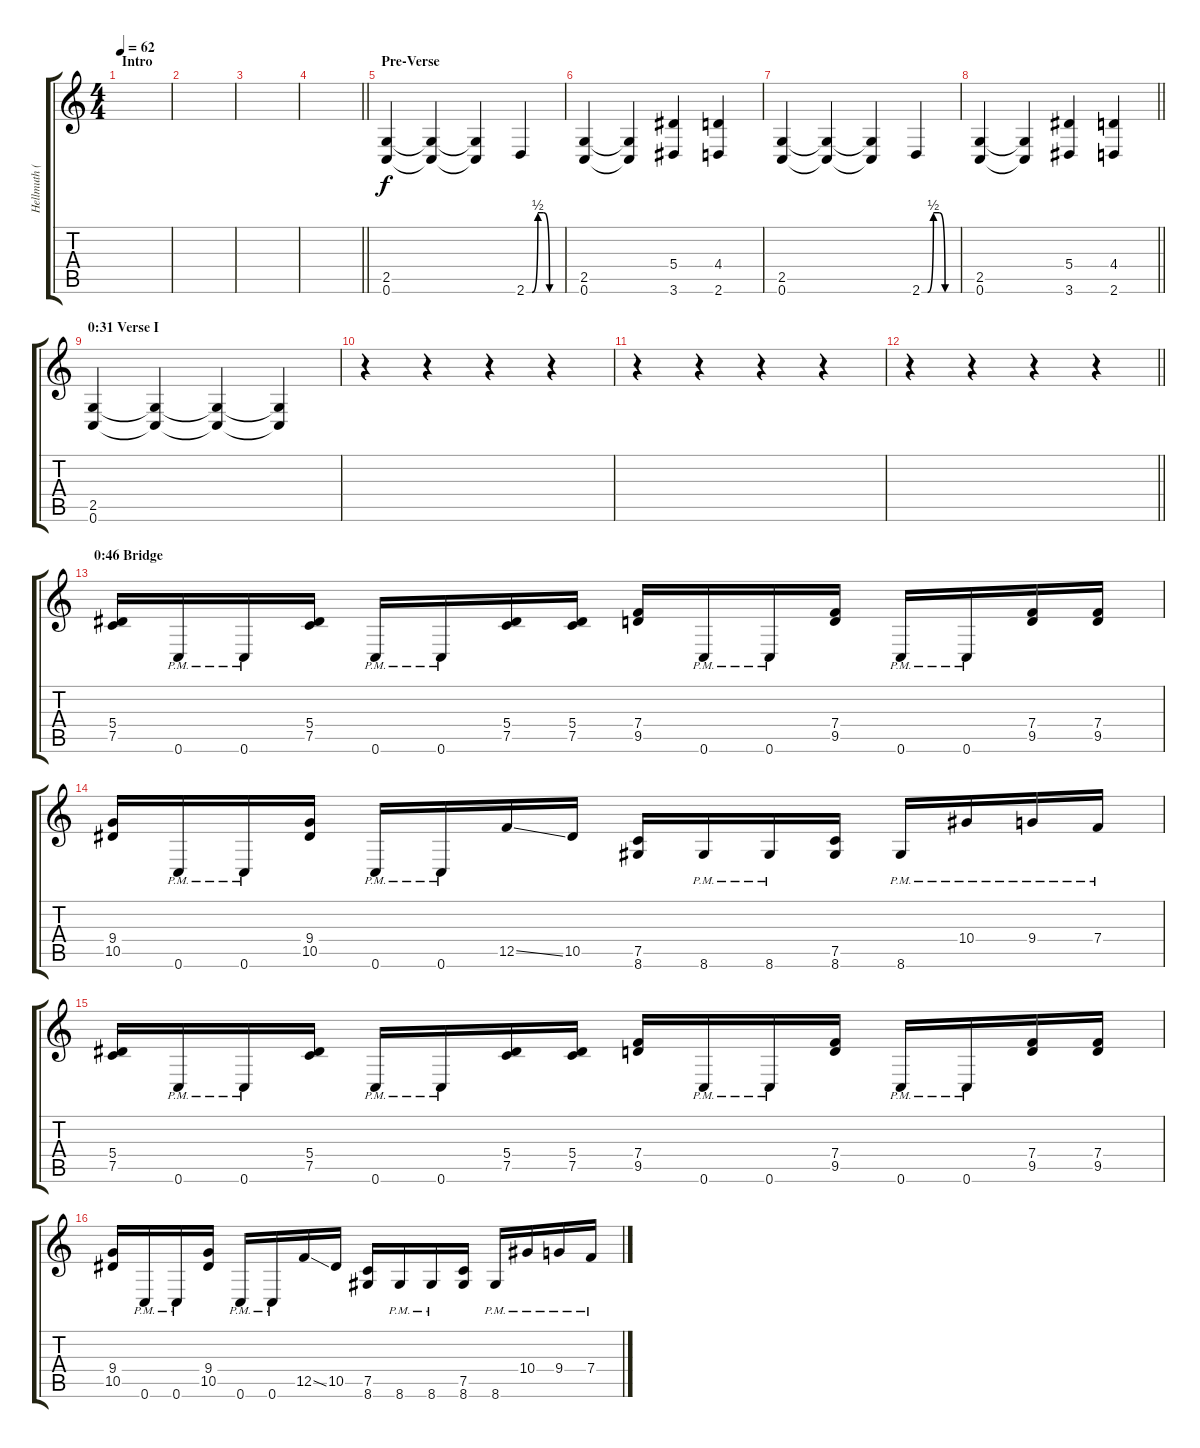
\track ("Hellmuth (Lead Guitar)" "Hellmuth (") {instrument distortionguitar}
\staff {score tabs}
\tuning (C4 G3 Eb3 Bb2 F2 C2) {hide}
\ts (4 4)
\section ("" "Intro")
\tempo 62
\clef g2
\ks c
|
|
|
\barLineRight lightlight
|
\section ("" "Pre-Verse")
(2.5 0.6).4 (2.5{t} 0.6{t}).4 (2.5{t} 0.6{t}).4 2.6{be (custom 0 0 10 0 20 2 30 2 40 0 60 0)}.4 |
(2.5 0.6).4 (2.5{t} 0.6{t}).4 (5.4 3.6).4 (4.4 2.6).4 |
(2.5 0.6).4 (2.5{t} 0.6{t}).4 (2.5{t} 0.6{t}).4 2.6{be (custom 0 0 10 0 20 2 30 2 40 0 60 0)}.4 |
\barLineRight lightlight
(2.5 0.6).4 (2.5{t} 0.6{t}).4 (5.4 3.6).4 (4.4 2.6).4 |
\section ("" "0:31 Verse I ")
(2.5 0.6).4{volume 0} (2.5{t} 0.6{t}).4 (2.5{t} 0.6{t}).4 (2.5{t} 0.6{t}).4 |
r.4 r.4 r.4 r.4 |
r.4 r.4 r.4 r.4 |
\barLineRight lightlight
r.4 r.4 r.4 r.4 |
\section ("" "0:46 Bridge")
(5.4 7.5).16{volume 16} 0.6{pm}.16 0.6{pm}.16 (5.4 7.5).16 0.6{pm}.16 0.6{pm}.16 (5.4 7.5).16 (5.4 7.5).16 (7.4 9.5).16 0.6{pm}.16 0.6{pm}.16 (7.4 9.5).16 0.6{pm}.16 0.6{pm}.16 (7.4 9.5).16 (7.4 9.5).16 |
(9.4 10.5).16 0.6{pm}.16 0.6{pm}.16 (9.4 10.5).16 0.6{pm}.16 0.6{pm}.16 12.5{ss}.16 10.5.16 (7.5 8.6).16 8.6{pm}.16 8.6{pm}.16 (7.5 8.6).16 8.6{pm}.16 10.4{pm}.16 9.4{pm}.16 7.4{pm}.16 |
(5.4 7.5).16 0.6{pm}.16 0.6{pm}.16 (5.4 7.5).16 0.6{pm}.16 0.6{pm}.16 (5.4 7.5).16 (5.4 7.5).16 (7.4 9.5).16 0.6{pm}.16 0.6{pm}.16 (7.4 9.5).16 0.6{pm}.16 0.6{pm}.16 (7.4 9.5).16 (7.4 9.5).16 |
(9.4 10.5).16 0.6{pm}.16 0.6{pm}.16 (9.4 10.5).16 0.6{pm}.16 0.6{pm}.16 12.5{ss}.16 10.5.16 (7.5 8.6).16 8.6{pm}.16 8.6{pm}.16 (7.5 8.6).16 8.6{pm}.16 10.4{pm}.16 9.4{pm}.16 7.4{pm}.16
